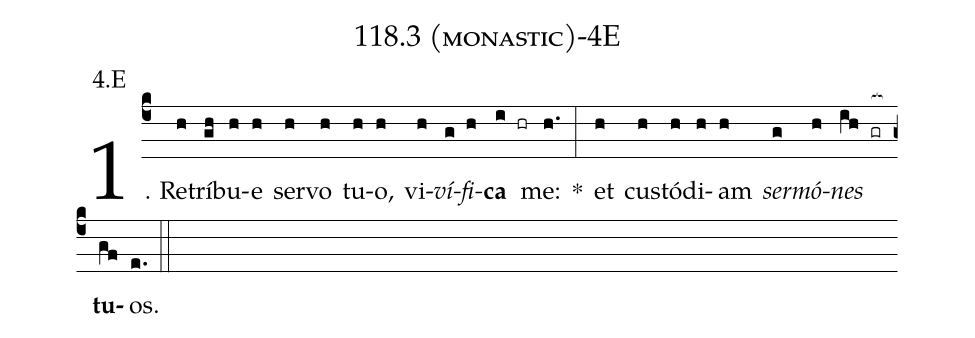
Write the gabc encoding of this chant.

name: 118.3 (monastic)-4E;
annotation: 4.E;
%%
(c4)1. Re(h)trí(gh)bu(h)e(h) ser(h)vo(h) tu(h)o,(h) vi(h)<i>ví</i>(g)<i>fi</i>(h)<b>ca</b>(i hr) me:(h.) *(:) et(h) cus(h)tó(h)di(h)am(h) <i>ser</i>(g)<i>mó</i>(h)<i>nes</i>(ih gr[ocb:1{]) <b>tu</b>(gf[ocb:0}])os.(e.) (::)
